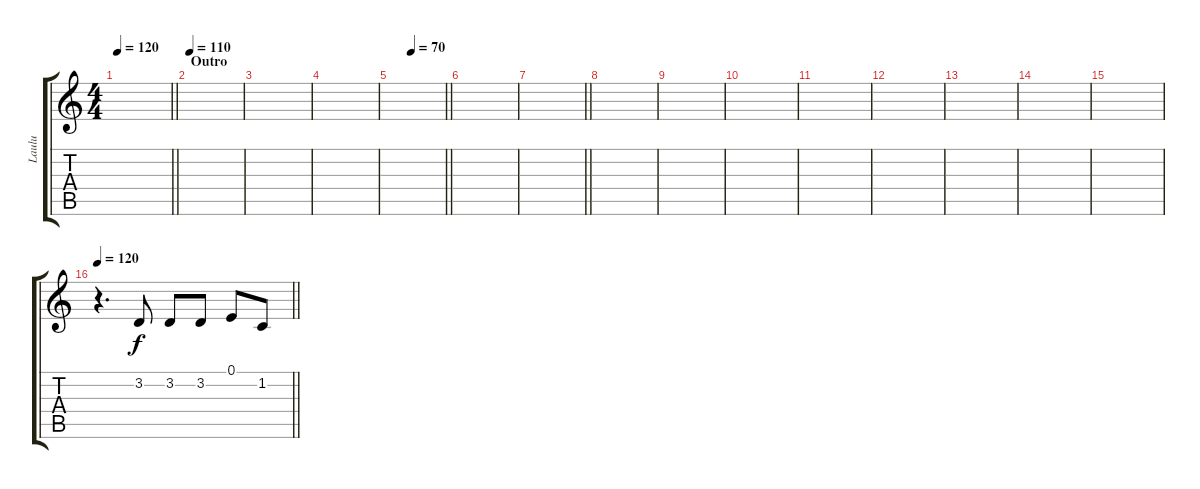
\track ("Laulu" "Laulu") {instrument lead6voice}
\staff {score tabs}
\tuning (E4 B3 G3 D3 A2 E2) {hide}
\ts (4 4)
\tempo 120
\clef g2
\barLineRight lightlight
\ks c
|
\section ("" "Outro")
\tempo 110
|
|
|
\tempo (70 0.375)
\barLineRight lightlight
|
|
\barLineRight lightlight
|
|
|
|
|
|
|
|
|
\tempo 120
\barLineRight lightlight
r.4{d} 3.2.8 3.2.8 3.2.8 0.1.8 1.2.8
